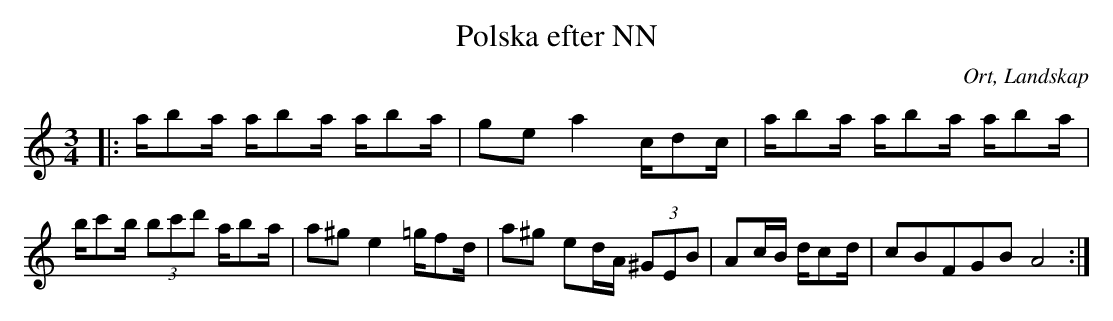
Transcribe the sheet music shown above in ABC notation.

X:1
T:Polska efter NN
O:Ort, Landskap
M:3/4
L:1/8
K:C
|: a/ba/ a/ba/ a/ba/ | ge a2 c/dc/ |a/ba/ a/ba/ a/ba/| b/c'b/ (3bc'd' a/ba/| a^g e2 =g/fd/ |a^g ed/A/ (3^GEB| Ac/B/ d/cd/|c2/5B2/5F2/5G2/5B2/5 A4:|
